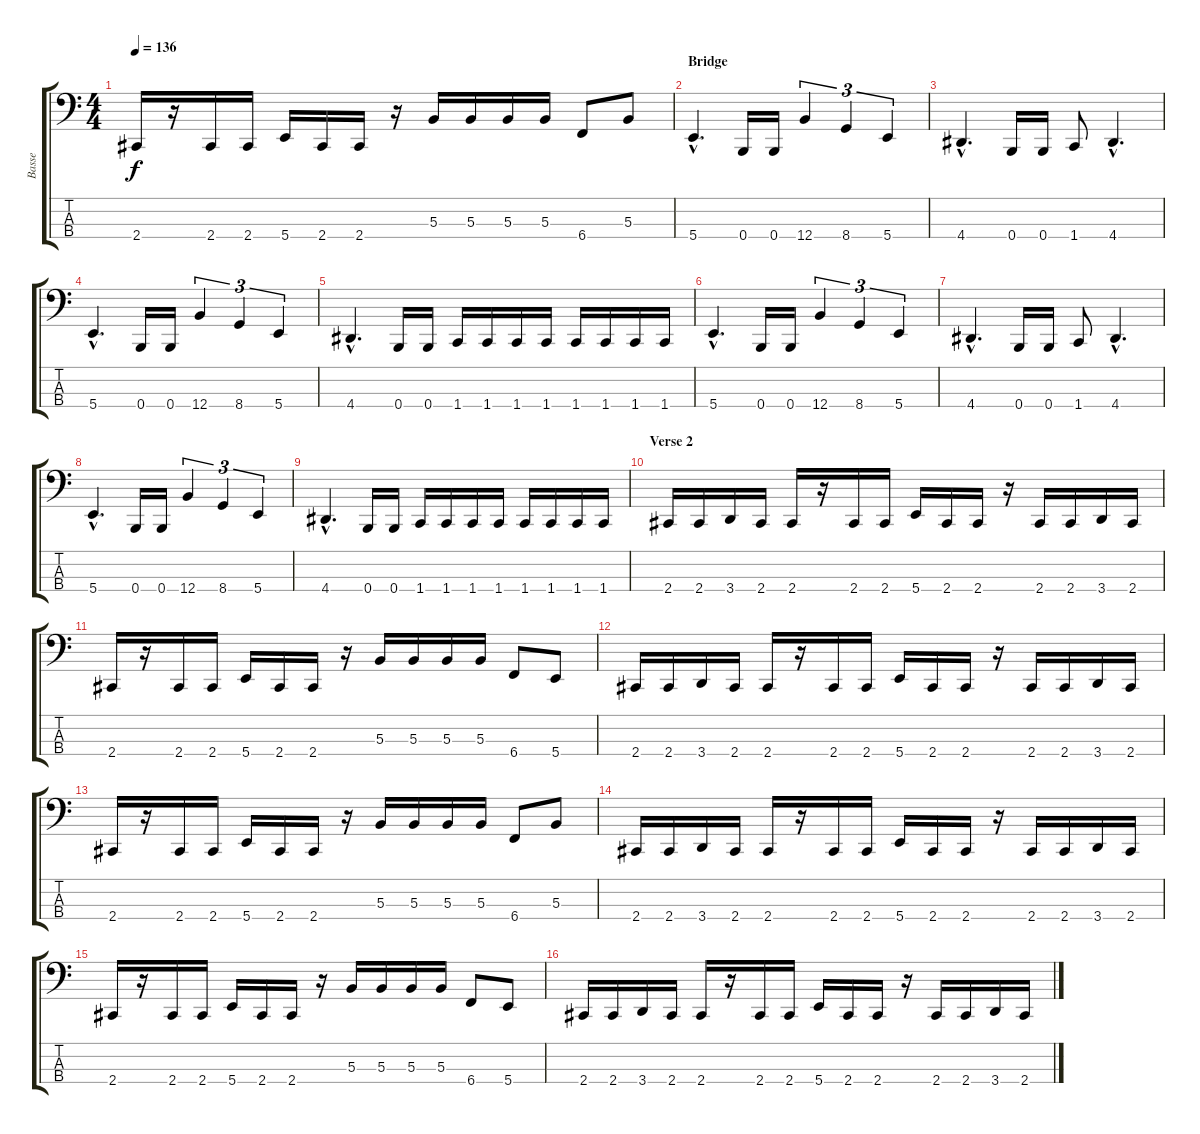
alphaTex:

\track ("Basse" "Basse") {instrument electricbasspick}
\staff {score tabs}
\tuning (E2 B1 Gb1 B0) {hide}
\ts (4 4)
\tempo 136
\clef f4
\ks c
2.4.16{dy f} r.16 2.4.16 2.4.16 5.4.16 2.4.16 2.4.16 r.16 5.3.16 5.3.16 5.3.16 5.3.16 6.4.8 5.3.8 |
\section ("" "Bridge")
5.4{hac}.4{d} 0.4.16 0.4.16 12.4.4{tu (3 2)} 8.4.4{tu (3 2)} 5.4.4{tu (3 2)} |
4.4{hac}.4{d} 0.4.16 0.4.16 1.4.8 4.4{hac}.4{d} |
5.4{hac}.4{d} 0.4.16 0.4.16 12.4.4{tu (3 2)} 8.4.4{tu (3 2)} 5.4.4{tu (3 2)} |
4.4{hac}.4{d} 0.4.16 0.4.16 1.4.16 1.4.16 1.4.16 1.4.16 1.4.16 1.4.16 1.4.16 1.4.16 |
5.4{hac}.4{d} 0.4.16 0.4.16 12.4.4{tu (3 2)} 8.4.4{tu (3 2)} 5.4.4{tu (3 2)} |
4.4{hac}.4{d} 0.4.16 0.4.16 1.4.8 4.4{hac}.4{d} |
5.4{hac}.4{d} 0.4.16 0.4.16 12.4.4{tu (3 2)} 8.4.4{tu (3 2)} 5.4.4{tu (3 2)} |
4.4{hac}.4{d} 0.4.16 0.4.16 1.4.16 1.4.16 1.4.16 1.4.16 1.4.16 1.4.16 1.4.16 1.4.16 |
\section ("" "Verse 2")
2.4.16 2.4.16 3.4.16 2.4.16 2.4.16 r.16 2.4.16 2.4.16 5.4.16 2.4.16 2.4.16 r.16 2.4.16 2.4.16 3.4.16 2.4.16 |
2.4.16 r.16 2.4.16 2.4.16 5.4.16 2.4.16 2.4.16 r.16 5.3.16 5.3.16 5.3.16 5.3.16 6.4.8 5.4.8 |
2.4.16 2.4.16 3.4.16 2.4.16 2.4.16 r.16 2.4.16 2.4.16 5.4.16 2.4.16 2.4.16 r.16 2.4.16 2.4.16 3.4.16 2.4.16 |
2.4.16 r.16 2.4.16 2.4.16 5.4.16 2.4.16 2.4.16 r.16 5.3.16 5.3.16 5.3.16 5.3.16 6.4.8 5.3.8 |
2.4.16 2.4.16 3.4.16 2.4.16 2.4.16 r.16 2.4.16 2.4.16 5.4.16 2.4.16 2.4.16 r.16 2.4.16 2.4.16 3.4.16 2.4.16 |
2.4.16 r.16 2.4.16 2.4.16 5.4.16 2.4.16 2.4.16 r.16 5.3.16 5.3.16 5.3.16 5.3.16 6.4.8 5.4.8 |
2.4.16 2.4.16 3.4.16 2.4.16 2.4.16 r.16 2.4.16 2.4.16 5.4.16 2.4.16 2.4.16 r.16 2.4.16 2.4.16 3.4.16 2.4.16
